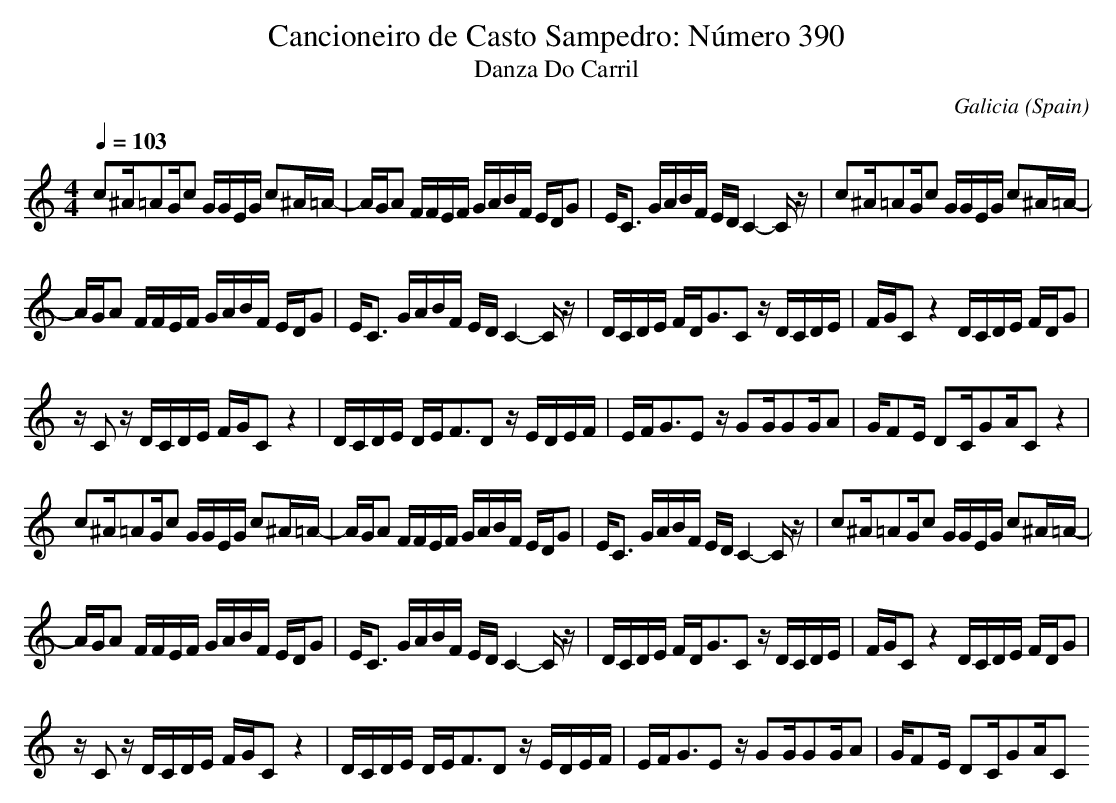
X:1
T:Cancioneiro de Casto Sampedro: N\'umero 390
T:Danza Do Carril
O:Galicia (Spain)
M: 4/4
L: 1/8
Q:1/4=103
K:C % 0 sharps
c^A/2=AG/2c G/2G/2E/2G/2 c^A/2=A/2-|A/2G/2A F/2F/2E/2F/2 G/2A/2B/2F/2 E/2D/2G|E<C G/2A/2B/2F/2 E/2D/2C2-C/2z/2|c^A/2=AG/2c G/2G/2E/2G/2 c^A/2=A/2-|
A/2G/2A F/2F/2E/2F/2 G/2A/2B/2F/2 E/2D/2G|E<C G/2A/2B/2F/2 E/2D/2C2-C/2z/2|D/2C/2D/2E/2 F/2D<GCz/2 D/2C/2D/2E/2|F/2G/2C z2 D/2C/2D/2E/2 F/2D/2G|
z/2Cz/2 D/2C/2D/2E/2 F/2G/2C z2|D/2C/2D/2E/2 D/2E<FDz/2 E/2D/2E/2F/2|E/2F<GEz/2 GG/2GG/2A|G/2FE/2 DC/2GA/2C z2|
c^A/2=AG/2c G/2G/2E/2G/2 c^A/2=A/2-|A/2G/2A F/2F/2E/2F/2 G/2A/2B/2F/2 E/2D/2G|E<C G/2A/2B/2F/2 E/2D/2C2-C/2z/2|c^A/2=AG/2c G/2G/2E/2G/2 c^A/2=A/2-|
A/2G/2A F/2F/2E/2F/2 G/2A/2B/2F/2 E/2D/2G|E<C G/2A/2B/2F/2 E/2D/2C2-C/2z/2|D/2C/2D/2E/2 F/2D<GCz/2 D/2C/2D/2E/2|F/2G/2C z2 D/2C/2D/2E/2 F/2D/2G|
z/2Cz/2 D/2C/2D/2E/2 F/2G/2C z2|D/2C/2D/2E/2 D/2E<FDz/2 E/2D/2E/2F/2|E/2F<GEz/2 GG/2GG/2A|G/2FE/2 DC/2GA/2C
